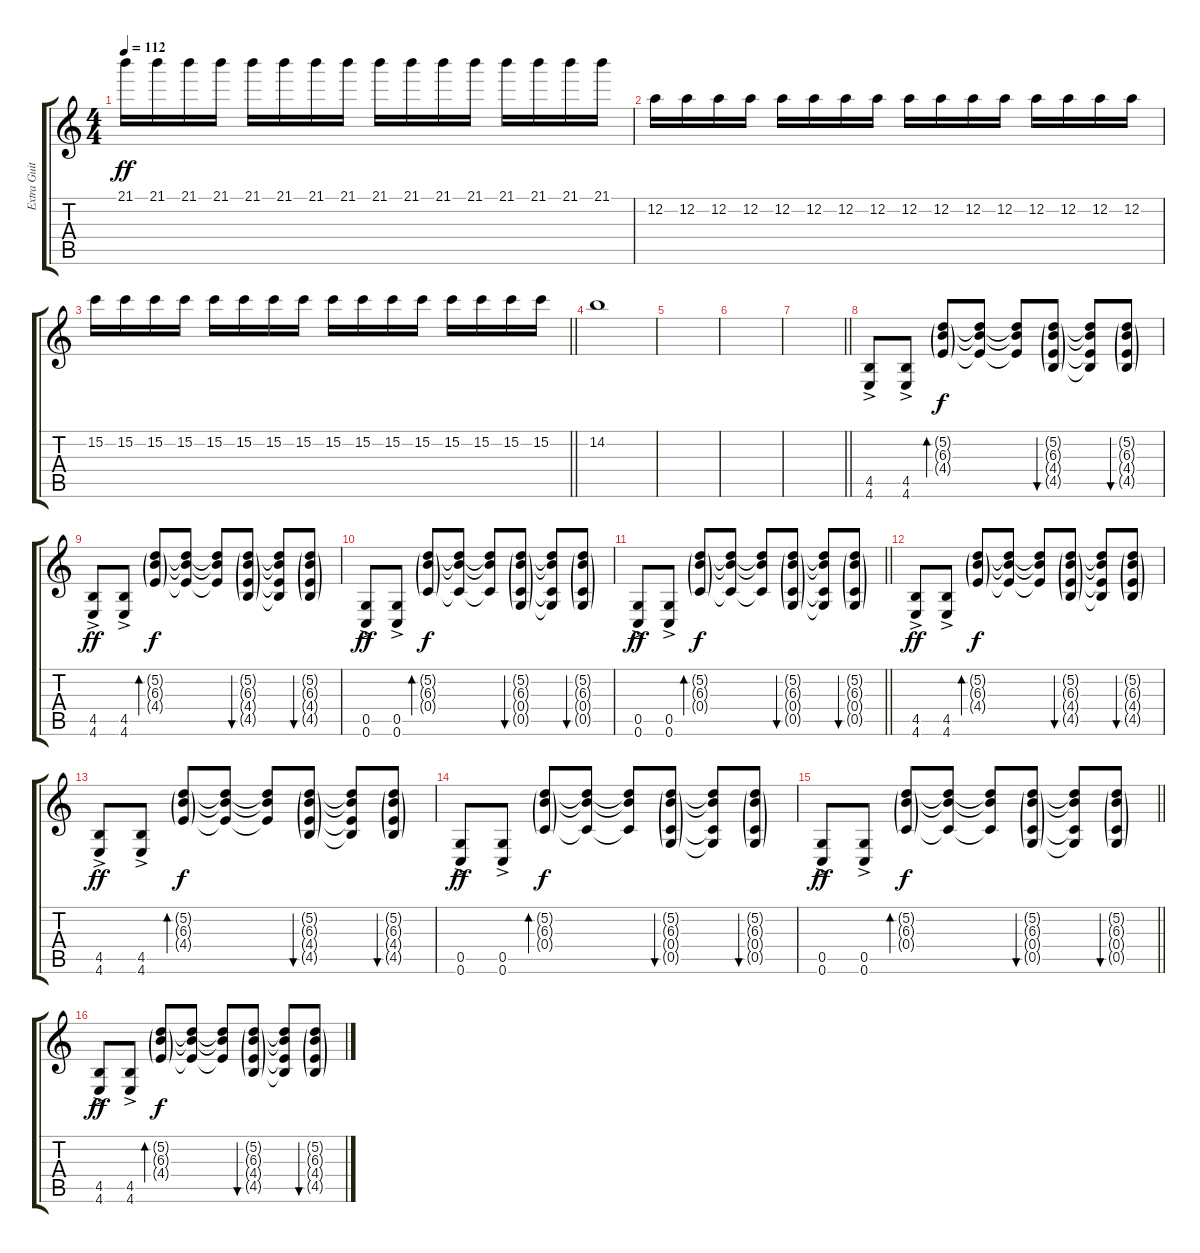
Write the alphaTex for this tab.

\track ("Extra Guitar" "Extra Guit") {instrument overdrivenguitar}
\staff {score tabs}
\tuning (D4 A3 F3 C3 G2 C2) {hide}
\ts (4 4)
\tempo 112
\clef g2
\ks c
21.1.16{dy ff} 21.1.16 21.1.16 21.1.16 21.1.16 21.1.16 21.1.16 21.1.16 21.1.16 21.1.16 21.1.16 21.1.16 21.1.16 21.1.16 21.1.16 21.1.16 |
12.2.16 12.2.16 12.2.16 12.2.16 12.2.16 12.2.16 12.2.16 12.2.16 12.2.16 12.2.16 12.2.16 12.2.16 12.2.16 12.2.16 12.2.16 12.2.16 |
\barLineRight lightlight
15.2.16 15.2.16 15.2.16 15.2.16 15.2.16 15.2.16 15.2.16 15.2.16 15.2.16 15.2.16 15.2.16 15.2.16 15.2.16 15.2.16 15.2.16 15.2.16 |
14.2.1 |
|
|
\barLineRight lightlight
|
(4.5{ac} 4.6{ac}).8{volume 13 balance 8 instrument distortionguitar} (4.5{ac} 4.6{ac}).8 (5.2{g} 6.3{g} 4.4{g}).8{bd 120 dy f} (5.2{t} 6.3{t} 4.4{t}).8 (5.2{t} 6.3{t} 4.4{t}).8 (5.2{g} 6.3{g} 4.4{g} 4.5{g}).8{bu 60} (5.2{t} 6.3{t} 4.4{t} 4.5{t}).8 (5.2{g} 6.3{g} 4.4{g} 4.5{g}).8{bu 60} |
(4.5{ac} 4.6{ac}).8{dy ff} (4.5{ac} 4.6{ac}).8 (5.2{g} 6.3{g} 4.4{g}).8{bd 120 dy f} (5.2{t} 6.3{t} 4.4{t}).8 (5.2{t} 6.3{t} 4.4{t}).8 (5.2{g} 6.3{g} 4.4{g} 4.5{g}).8{bu 60} (5.2{t} 6.3{t} 4.4{t} 4.5{t}).8 (5.2{g} 6.3{g} 4.4{g} 4.5{g}).8{bu 60} |
(0.5{ac} 0.6{ac}).8{dy ff} (0.5{ac} 0.6{ac}).8 (5.2{g} 6.3{g} 0.4{g}).8{bd 120 dy f} (5.2{t} 6.3{t} 0.4{t}).8 (5.2{t} 6.3{t} 0.4{t}).8 (5.2{g} 6.3{g} 0.4{g} 0.5{g}).8{bu 60} (5.2{t} 6.3{t} 0.4{t} 0.5{t}).8 (5.2{g} 6.3{g} 0.4{g} 0.5{g}).8{bu 60} |
\barLineRight lightlight
(0.5{ac} 0.6{ac}).8{dy ff} (0.5{ac} 0.6{ac}).8 (5.2{g} 6.3{g} 0.4{g}).8{bd 120 dy f} (5.2{t} 6.3{t} 0.4{t}).8 (5.2{t} 6.3{t} 0.4{t}).8 (5.2{g} 6.3{g} 0.4{g} 0.5{g}).8{bu 60} (5.2{t} 6.3{t} 0.4{t} 0.5{t}).8 (5.2{g} 6.3{g} 0.4{g} 0.5{g}).8{bu 60} |
(4.5{ac} 4.6{ac}).8{dy ff} (4.5{ac} 4.6{ac}).8 (5.2{g} 6.3{g} 4.4{g}).8{bd 120 dy f} (5.2{t} 6.3{t} 4.4{t}).8 (5.2{t} 6.3{t} 4.4{t}).8 (5.2{g} 6.3{g} 4.4{g} 4.5{g}).8{bu 60} (5.2{t} 6.3{t} 4.4{t} 4.5{t}).8 (5.2{g} 6.3{g} 4.4{g} 4.5{g}).8{bu 60} |
(4.5{ac} 4.6{ac}).8{dy ff} (4.5{ac} 4.6{ac}).8 (5.2{g} 6.3{g} 4.4{g}).8{bd 120 dy f} (5.2{t} 6.3{t} 4.4{t}).8 (5.2{t} 6.3{t} 4.4{t}).8 (5.2{g} 6.3{g} 4.4{g} 4.5{g}).8{bu 60} (5.2{t} 6.3{t} 4.4{t} 4.5{t}).8 (5.2{g} 6.3{g} 4.4{g} 4.5{g}).8{bu 60} |
(0.5{ac} 0.6{ac}).8{dy ff} (0.5{ac} 0.6{ac}).8 (5.2{g} 6.3{g} 0.4{g}).8{bd 120 dy f} (5.2{t} 6.3{t} 0.4{t}).8 (5.2{t} 6.3{t} 0.4{t}).8 (5.2{g} 6.3{g} 0.4{g} 0.5{g}).8{bu 60} (5.2{t} 6.3{t} 0.4{t} 0.5{t}).8 (5.2{g} 6.3{g} 0.4{g} 0.5{g}).8{bu 60} |
\barLineRight lightlight
(0.5{ac} 0.6{ac}).8{dy ff} (0.5{ac} 0.6{ac}).8 (5.2{g} 6.3{g} 0.4{g}).8{bd 120 dy f} (5.2{t} 6.3{t} 0.4{t}).8 (5.2{t} 6.3{t} 0.4{t}).8 (5.2{g} 6.3{g} 0.4{g} 0.5{g}).8{bu 60} (5.2{t} 6.3{t} 0.4{t} 0.5{t}).8 (5.2{g} 6.3{g} 0.4{g} 0.5{g}).8{bu 60} |
(4.5{ac} 4.6{ac}).8{dy ff} (4.5{ac} 4.6{ac}).8 (5.2{g} 6.3{g} 4.4{g}).8{bd 120 dy f} (5.2{t} 6.3{t} 4.4{t}).8 (5.2{t} 6.3{t} 4.4{t}).8 (5.2{g} 6.3{g} 4.4{g} 4.5{g}).8{bu 60} (5.2{t} 6.3{t} 4.4{t} 4.5{t}).8 (5.2{g} 6.3{g} 4.4{g} 4.5{g}).8{bu 60}
